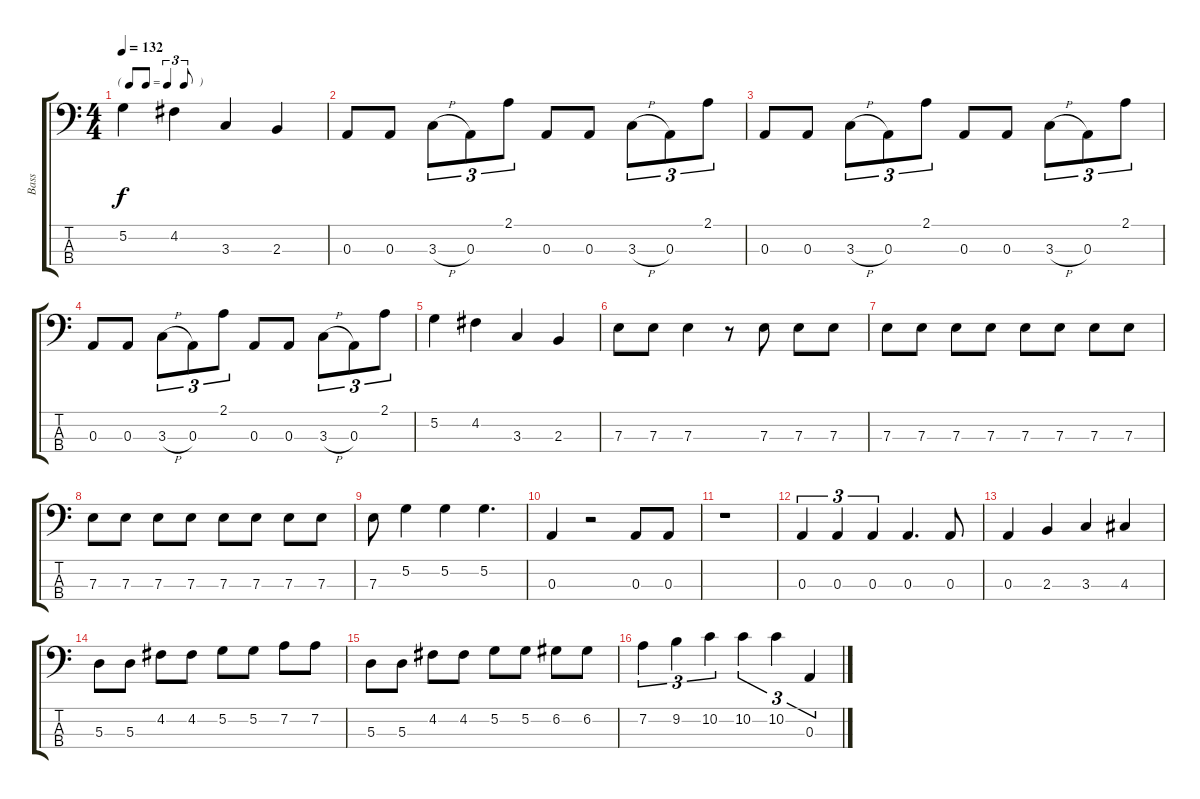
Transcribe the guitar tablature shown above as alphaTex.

\track ("Bass" "Bass") {instrument electricbassfinger}
\staff {score tabs}
\tuning (G2 D2 A1 E1) {hide}
\ts (4 4)
\tf triplet8th
\tempo 132
\clef f4
\ks c
5.2.4{dy f} 4.2.4 3.3.4 2.3.4 |
0.3.8 0.3.8 3.3{h}.8{tu (3 2)} 0.3.8{tu (3 2)} 2.1.8{tu (3 2)} 0.3.8 0.3.8 3.3{h}.8{tu (3 2)} 0.3.8{tu (3 2)} 2.1.8{tu (3 2)} |
0.3.8 0.3.8 3.3{h}.8{tu (3 2)} 0.3.8{tu (3 2)} 2.1.8{tu (3 2)} 0.3.8 0.3.8 3.3{h}.8{tu (3 2)} 0.3.8{tu (3 2)} 2.1.8{tu (3 2)} |
0.3.8 0.3.8 3.3{h}.8{tu (3 2)} 0.3.8{tu (3 2)} 2.1.8{tu (3 2)} 0.3.8 0.3.8 3.3{h}.8{tu (3 2)} 0.3.8{tu (3 2)} 2.1.8{tu (3 2)} |
5.2.4 4.2.4 3.3.4 2.3.4 |
7.3.8 7.3.8 7.3.4 r.8 7.3.8 7.3.8 7.3.8 |
7.3.8 7.3.8 7.3.8 7.3.8 7.3.8 7.3.8 7.3.8 7.3.8 |
7.3.8 7.3.8 7.3.8 7.3.8 7.3.8 7.3.8 7.3.8 7.3.8 |
7.3.8 5.2.4 5.2.4 5.2.4{d} |
0.3.4 r.2 0.3.8 0.3.8 |
r.1 |
0.3.4{tu (3 2)} 0.3.4{tu (3 2)} 0.3.4{tu (3 2)} 0.3.4{d} 0.3.8 |
0.3.4 2.3.4 3.3.4 4.3.4 |
5.3.8 5.3.8 4.2.8 4.2.8 5.2.8 5.2.8 7.2.8 7.2.8 |
5.3.8 5.3.8 4.2.8 4.2.8 5.2.8 5.2.8 6.2.8 6.2.8 |
7.2.4{tu (3 2)} 9.2.4{tu (3 2)} 10.2.4{tu (3 2)} 10.2.4{tu (3 2)} 10.2.4{tu (3 2)} 0.3.4{tu (3 2)}
